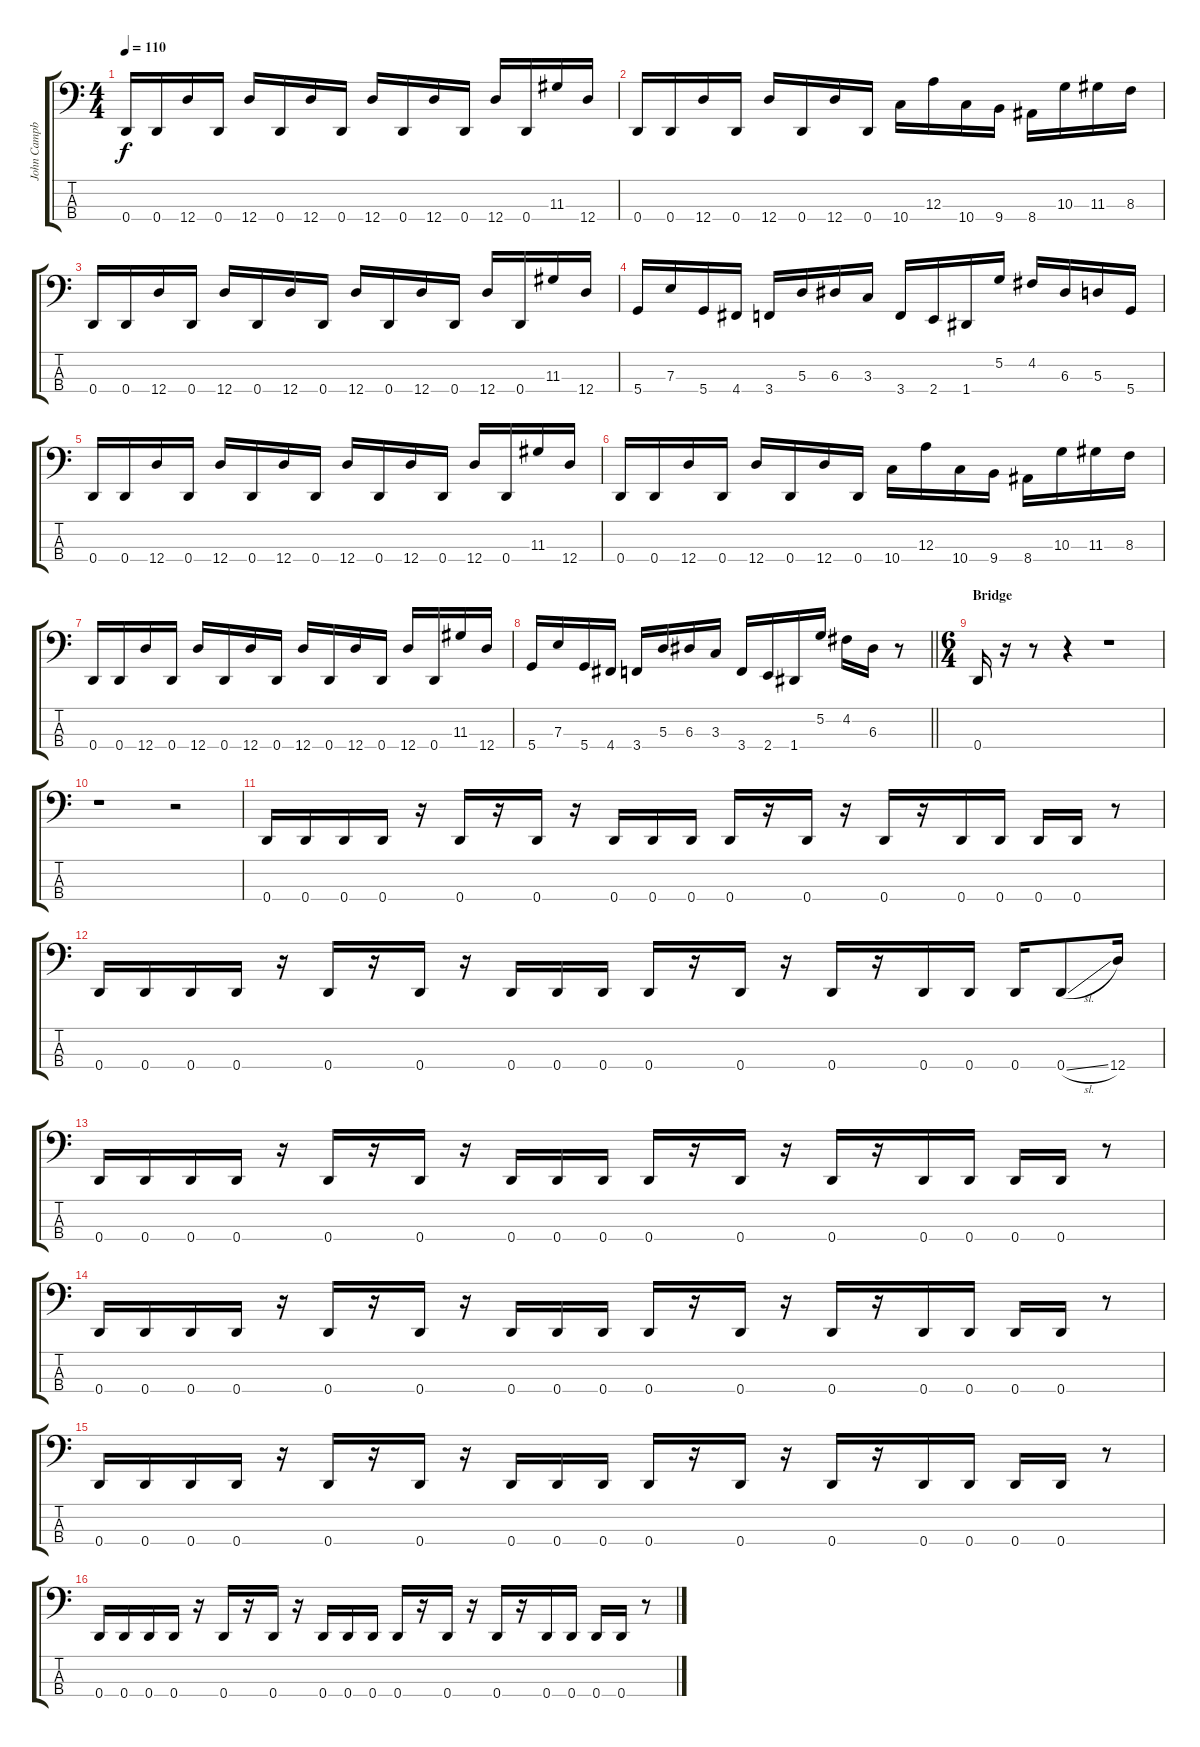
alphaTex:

\track ("John Campbell" "John Campb") {instrument electricbasspick}
\staff {score tabs}
\tuning (G2 D2 A1 D1) {hide}
\ts (4 4)
\tempo 110
\clef f4
\ks c
0.4.16{dy f} 0.4.16 12.4.16 0.4.16 12.4.16 0.4.16 12.4.16 0.4.16 12.4.16 0.4.16 12.4.16 0.4.16 12.4.16 0.4.16 11.3.16 12.4.16 |
0.4.16 0.4.16 12.4.16 0.4.16 12.4.16 0.4.16 12.4.16 0.4.16 10.4.16 12.3.16 10.4.16 9.4.16 8.4.16 10.3.16 11.3.16 8.3.16 |
0.4.16 0.4.16 12.4.16 0.4.16 12.4.16 0.4.16 12.4.16 0.4.16 12.4.16 0.4.16 12.4.16 0.4.16 12.4.16 0.4.16 11.3.16 12.4.16 |
5.4.16 7.3.16 5.4.16 4.4.16 3.4.16 5.3.16 6.3.16 3.3.16 3.4.16 2.4.16 1.4.16 5.2.16 4.2.16 6.3.16 5.3.16 5.4.16 |
0.4.16 0.4.16 12.4.16 0.4.16 12.4.16 0.4.16 12.4.16 0.4.16 12.4.16 0.4.16 12.4.16 0.4.16 12.4.16 0.4.16 11.3.16 12.4.16 |
0.4.16 0.4.16 12.4.16 0.4.16 12.4.16 0.4.16 12.4.16 0.4.16 10.4.16 12.3.16 10.4.16 9.4.16 8.4.16 10.3.16 11.3.16 8.3.16 |
0.4.16 0.4.16 12.4.16 0.4.16 12.4.16 0.4.16 12.4.16 0.4.16 12.4.16 0.4.16 12.4.16 0.4.16 12.4.16 0.4.16 11.3.16 12.4.16 |
\barLineRight lightlight
5.4.16 7.3.16 5.4.16 4.4.16 3.4.16 5.3.16 6.3.16 3.3.16 3.4.16 2.4.16 1.4.16 5.2.16 4.2.16 6.3.16 r.8 |
\ts (6 4)
\section ("" "Bridge")
0.4.16 r.16 r.8 r.4 r.1 |
r.1 r.2 |
0.4.16 0.4.16 0.4.16 0.4.16 r.16 0.4.16 r.16 0.4.16 r.16 0.4.16 0.4.16 0.4.16 0.4.16 r.16 0.4.16 r.16 0.4.16 r.16 0.4.16 0.4.16 0.4.16 0.4.16 r.8 |
0.4.16 0.4.16 0.4.16 0.4.16 r.16 0.4.16 r.16 0.4.16 r.16 0.4.16 0.4.16 0.4.16 0.4.16 r.16 0.4.16 r.16 0.4.16 r.16 0.4.16 0.4.16 0.4.16 0.4{sl}.8 12.4.16 |
0.4.16 0.4.16 0.4.16 0.4.16 r.16 0.4.16 r.16 0.4.16 r.16 0.4.16 0.4.16 0.4.16 0.4.16 r.16 0.4.16 r.16 0.4.16 r.16 0.4.16 0.4.16 0.4.16 0.4.16 r.8 |
0.4.16 0.4.16 0.4.16 0.4.16 r.16 0.4.16 r.16 0.4.16 r.16 0.4.16 0.4.16 0.4.16 0.4.16 r.16 0.4.16 r.16 0.4.16 r.16 0.4.16 0.4.16 0.4.16 0.4.16 r.8 |
0.4.16 0.4.16 0.4.16 0.4.16 r.16 0.4.16 r.16 0.4.16 r.16 0.4.16 0.4.16 0.4.16 0.4.16 r.16 0.4.16 r.16 0.4.16 r.16 0.4.16 0.4.16 0.4.16 0.4.16 r.8 |
0.4.16 0.4.16 0.4.16 0.4.16 r.16 0.4.16 r.16 0.4.16 r.16 0.4.16 0.4.16 0.4.16 0.4.16 r.16 0.4.16 r.16 0.4.16 r.16 0.4.16 0.4.16 0.4.16 0.4.16 r.8
